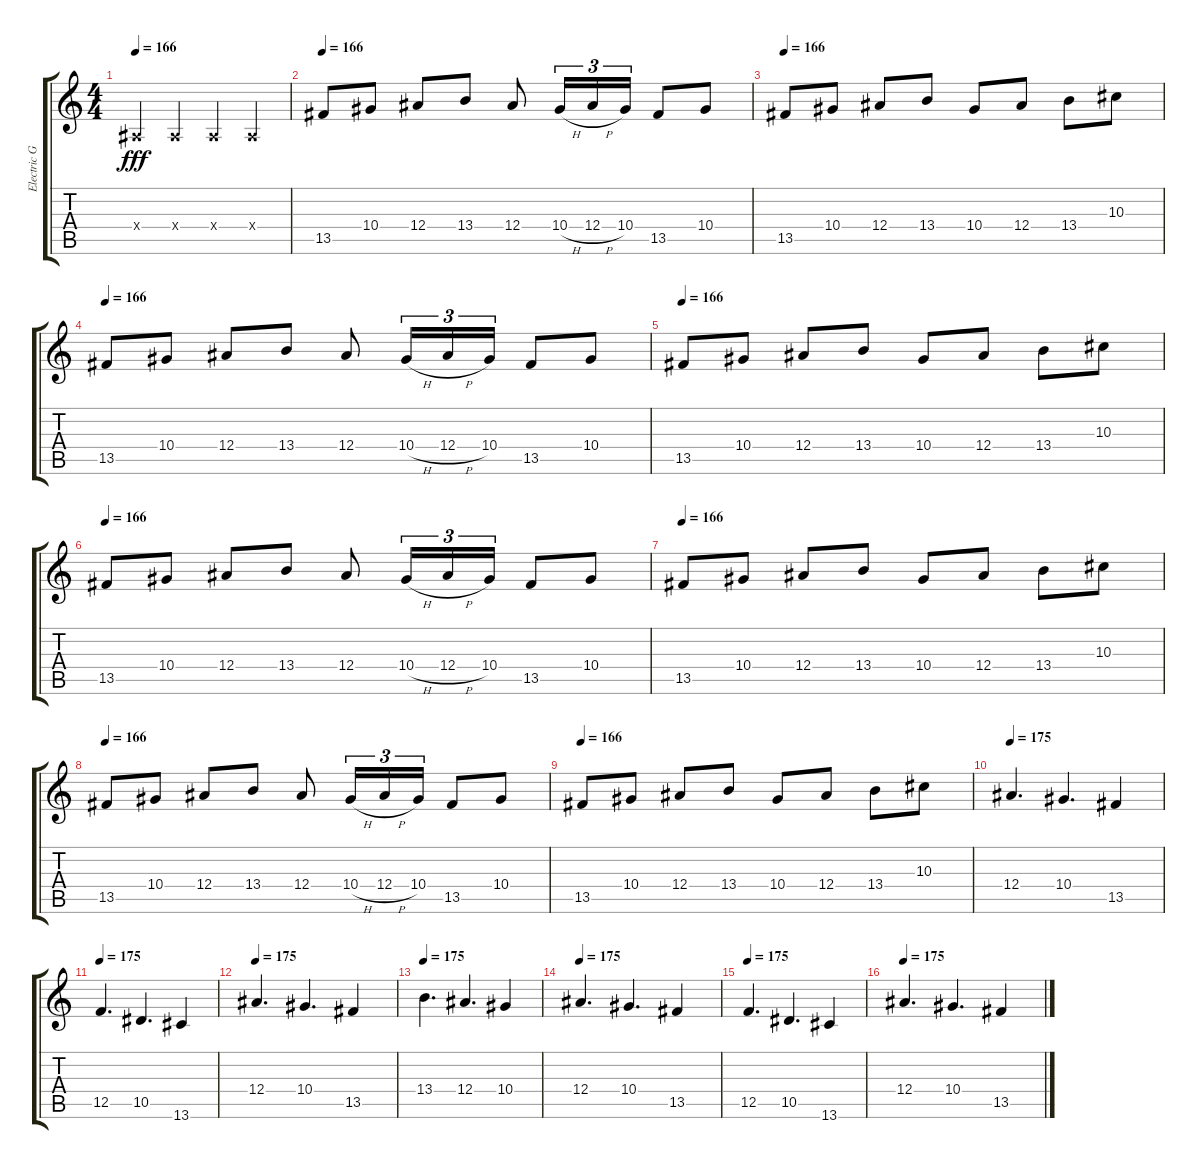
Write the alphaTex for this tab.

\track ("Electric Guitar 1" "Electric G") {instrument distortionguitar}
\staff {score tabs}
\tuning (C4 G3 Eb3 Bb2 F2 C2) {hide}
\ts (4 4)
\tempo 166
\clef g2
\ks c
0.4{x}.4{dy fff instrument distortionguitar} 0.4{x}.4 0.4{x}.4 0.4{x}.4 |
\tempo 166
13.5.8 10.4.8 12.4.8 13.4.8 12.4.8 10.4{h}.16{tu (3 2)} 12.4{h}.16{tu (3 2)} 10.4.16{tu (3 2)} 13.5.8 10.4.8 |
\tempo 166
13.5.8 10.4.8 12.4.8 13.4.8 10.4.8 12.4.8 13.4.8 10.3.8 |
\tempo 166
13.5.8 10.4.8 12.4.8 13.4.8 12.4.8 10.4{h}.16{tu (3 2)} 12.4{h}.16{tu (3 2)} 10.4.16{tu (3 2)} 13.5.8 10.4.8 |
\tempo 166
13.5.8 10.4.8 12.4.8 13.4.8 10.4.8 12.4.8 13.4.8 10.3.8 |
\tempo 166
13.5.8 10.4.8 12.4.8 13.4.8 12.4.8 10.4{h}.16{tu (3 2)} 12.4{h}.16{tu (3 2)} 10.4.16{tu (3 2)} 13.5.8 10.4.8 |
\tempo 166
13.5.8 10.4.8 12.4.8 13.4.8 10.4.8 12.4.8 13.4.8 10.3.8 |
\tempo 166
13.5.8 10.4.8 12.4.8 13.4.8 12.4.8 10.4{h}.16{tu (3 2)} 12.4{h}.16{tu (3 2)} 10.4.16{tu (3 2)} 13.5.8 10.4.8 |
\tempo 166
13.5.8 10.4.8 12.4.8 13.4.8 10.4.8 12.4.8 13.4.8 10.3.8 |
\tempo 175
12.4.4{d} 10.4.4{d} 13.5.4 |
\tempo 175
12.5.4{d} 10.5.4{d} 13.6.4 |
\tempo 175
12.4.4{d} 10.4.4{d} 13.5.4 |
\tempo 175
13.4.4{d} 12.4.4{d} 10.4.4 |
\tempo 175
12.4.4{d} 10.4.4{d} 13.5.4 |
\tempo 175
12.5.4{d} 10.5.4{d} 13.6.4 |
\tempo 175
12.4.4{d} 10.4.4{d} 13.5.4
